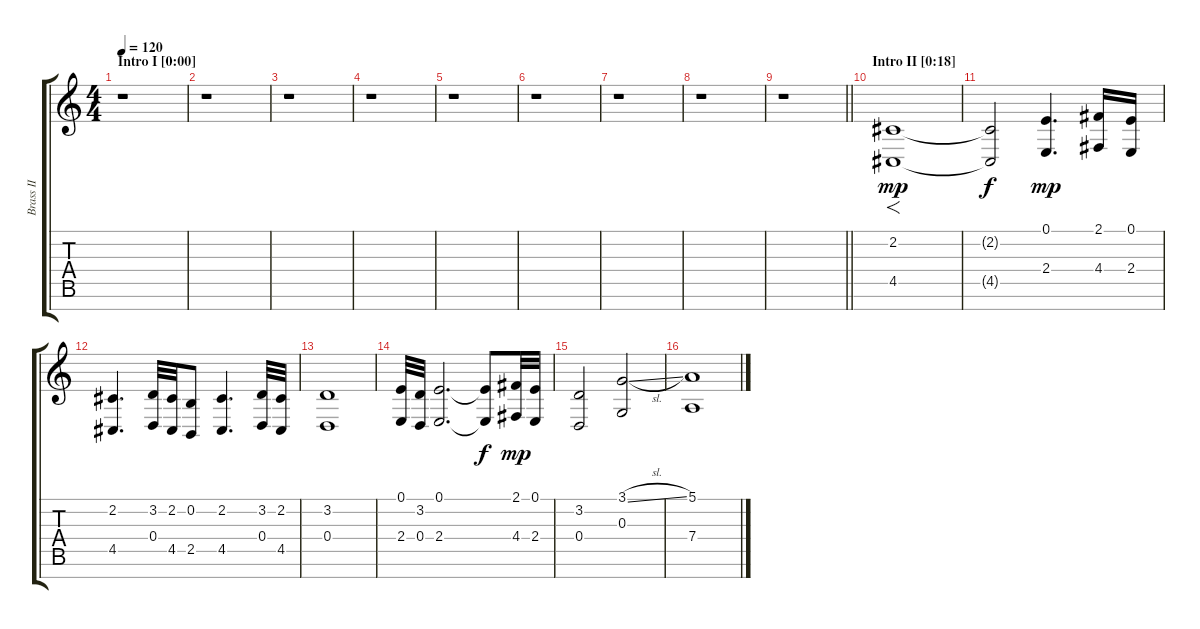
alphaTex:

\track ("Brass II" "Brass II") {instrument frenchhorn}
\staff {score tabs}
\tuning (E4 B3 G3 D3 A2 E2 B1) {hide}
\ts (4 4)
\section ("" "Intro I [0:00]")
\tempo 120
\clef g2
\ks c
r.1{dy mp instrument frenchhorn} |
r.1 |
r.1 |
r.1 |
r.1 |
r.1 |
r.1 |
r.1 |
\barLineRight lightlight
r.1 |
\section ("" "Intro II [0:18]")
(2.2 4.5).1{f volume 12 balance 3 instrument oboe} |
(2.2{t} 4.5{t}).2{dy f} (0.1 2.4).4{d dy mp} (2.1 4.4).16 (0.1 2.4).16 |
(2.2 4.5).4{d} (3.2 0.4).32 (2.2 4.5).32 (0.2 2.5).8 (2.2 4.5).4{d} (3.2 0.4).32 (2.2 4.5).32 |
(3.2 0.4).1 |
(0.1 2.4).32 (3.2 0.4).32 (0.1 2.4).2{d} (0.1{t} 2.4{t}).8{dy f} (2.1 4.4).32{dy mp} (0.1 2.4).32 |
(3.2 0.4).2 (3.1{sl} 0.3).2 |
(5.1 7.4).1
